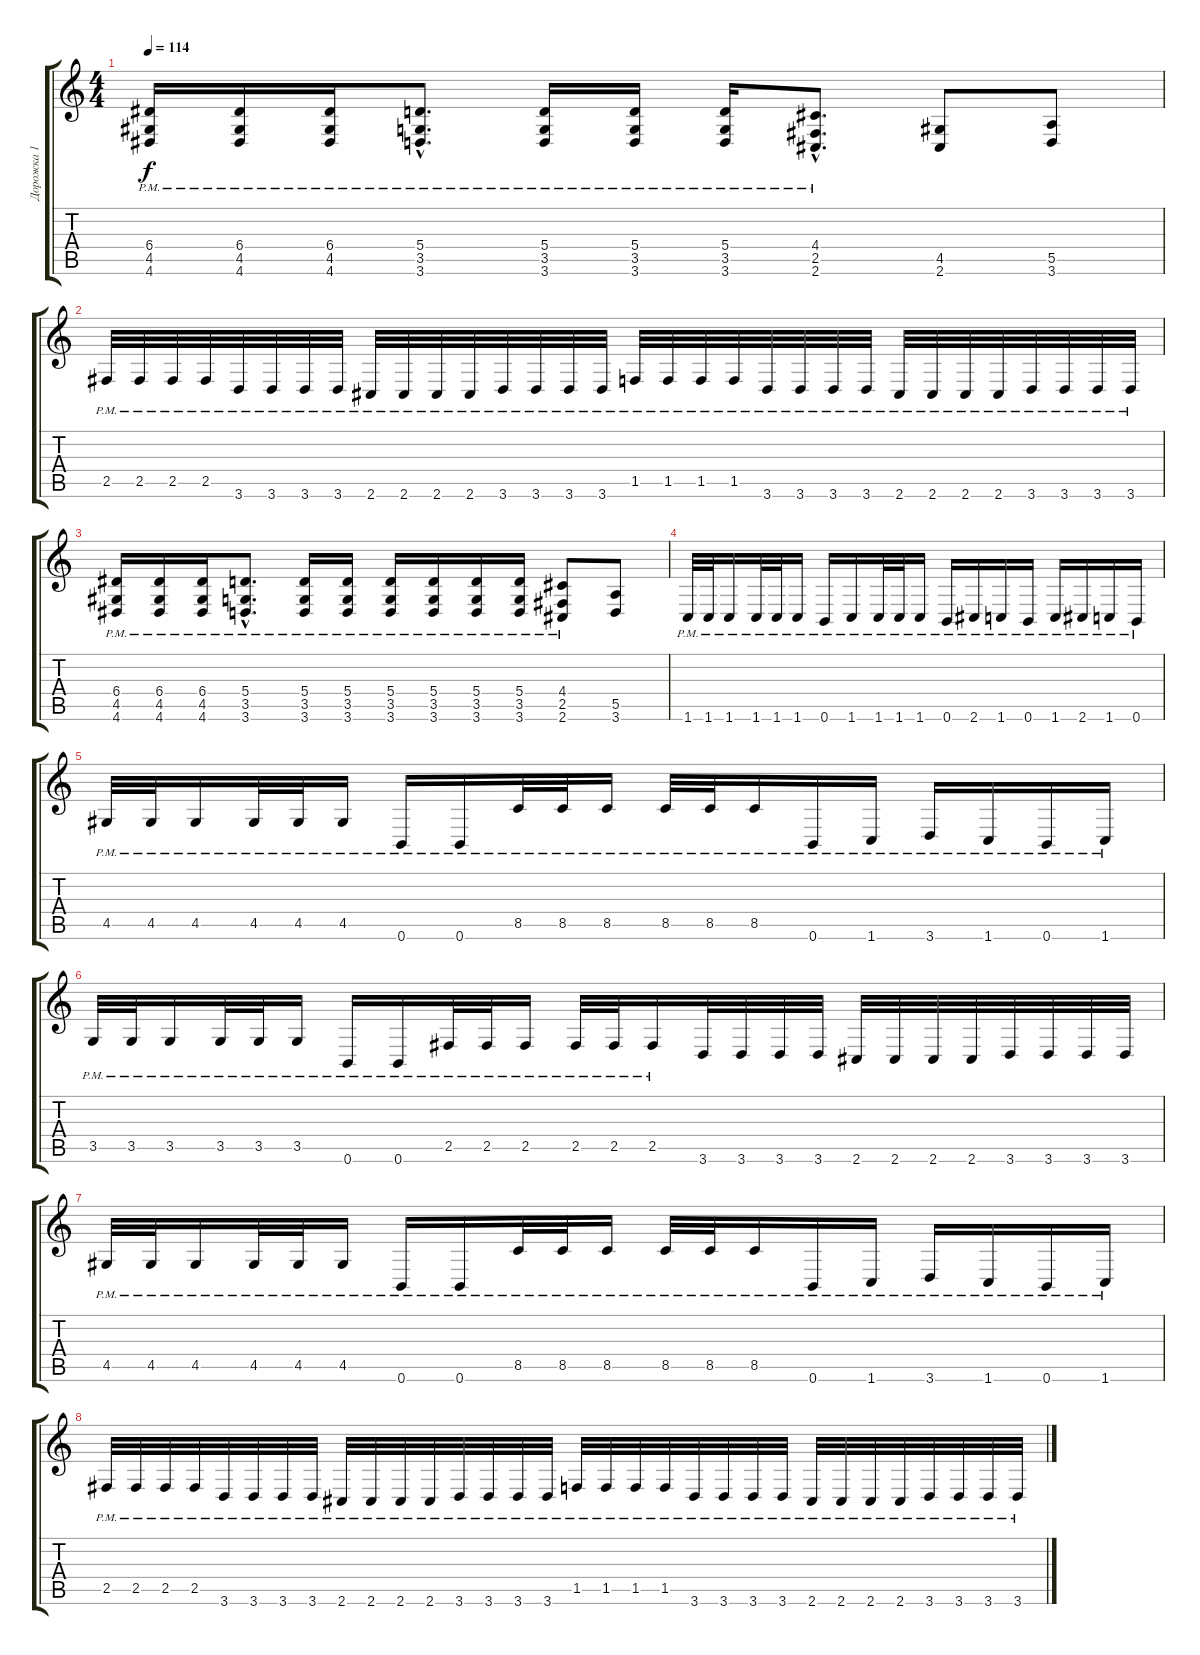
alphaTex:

\track ("Дорожка 1" "Дорожка 1") {instrument distortionguitar}
\staff {score tabs}
\tuning (B3 Gb3 D3 A2 E2 B1) {hide}
\ts (4 4)
\tempo 114
\clef g2
\ks c
(6.4{pm} 4.5{pm} 4.6).16{dy f} (6.4{pm} 4.5{pm} 4.6).16 (6.4{pm} 4.5{pm} 4.6).16 (5.4{hac pm} 3.5{hac pm} 3.6{hac}).8{d} (5.4{pm} 3.5{pm} 3.6).16 (5.4{pm} 3.5{pm} 3.6).16 (5.4{pm} 3.5{pm} 3.6).16 (4.4{hac pm} 2.5{hac pm} 2.6{hac}).8{d} (4.5 2.6).8 (5.5 3.6).8 |
2.5{pm}.32 2.5{pm}.32 2.5{pm}.32 2.5{pm}.32 3.6{pm}.32 3.6{pm}.32 3.6{pm}.32 3.6{pm}.32 2.6{pm}.32 2.6{pm}.32 2.6{pm}.32 2.6{pm}.32 3.6{pm}.32 3.6{pm}.32 3.6{pm}.32 3.6{pm}.32 1.5{pm}.32 1.5{pm}.32 1.5{pm}.32 1.5{pm}.32 3.6{pm}.32 3.6{pm}.32 3.6{pm}.32 3.6{pm}.32 2.6{pm}.32 2.6{pm}.32 2.6{pm}.32 2.6{pm}.32 3.6{pm}.32 3.6{pm}.32 3.6{pm}.32 3.6{pm}.32 |
(6.4{pm} 4.5{pm} 4.6).16 (6.4{pm} 4.5{pm} 4.6).16 (6.4{pm} 4.5{pm} 4.6).16 (5.4{hac pm} 3.5{hac pm} 3.6{hac}).8{d} (5.4{pm} 3.5{pm} 3.6).16 (5.4{pm} 3.5{pm} 3.6).16 (5.4{pm} 3.5{pm} 3.6).16 (5.4{pm} 3.5{pm} 3.6).16 (5.4{pm} 3.5{pm} 3.6).16 (5.4{pm} 3.5{pm} 3.6).16 (4.4{pm} 2.5{pm} 2.6).8 (5.5 3.6).8 |
1.6{pm}.32 1.6{pm}.32 1.6{pm}.16 1.6{pm}.32 1.6{pm}.32 1.6{pm}.16 0.6{pm}.16 1.6{pm}.16 1.6{pm}.32 1.6{pm}.32 1.6{pm}.16 0.6{pm}.16 2.6{pm}.16 1.6{pm}.16 0.6{pm}.16 1.6{pm}.16 2.6{pm}.16 1.6{pm}.16 0.6{pm}.16 |
4.5{pm}.32 4.5{pm}.32 4.5{pm}.16 4.5{pm}.32 4.5{pm}.32 4.5{pm}.16 0.6{pm}.16 0.6{pm}.16 8.5{pm}.32 8.5{pm}.32 8.5{pm}.16 8.5{pm}.32 8.5{pm}.32 8.5{pm}.16 0.6{pm}.16 1.6{pm}.16 3.6{pm}.16 1.6{pm}.16 0.6{pm}.16 1.6{pm}.16 |
3.5{pm}.32 3.5{pm}.32 3.5{pm}.16 3.5{pm}.32 3.5{pm}.32 3.5{pm}.16 0.6{pm}.16 0.6{pm}.16 2.5{pm}.32 2.5{pm}.32 2.5{pm}.16 2.5{pm}.32 2.5{pm}.32 2.5{pm}.16 3.6.32 3.6.32 3.6.32 3.6.32 2.6.32 2.6.32 2.6.32 2.6.32 3.6.32 3.6.32 3.6.32 3.6.32 |
4.5{pm}.32 4.5{pm}.32 4.5{pm}.16 4.5{pm}.32 4.5{pm}.32 4.5{pm}.16 0.6{pm}.16 0.6{pm}.16 8.5{pm}.32 8.5{pm}.32 8.5{pm}.16 8.5{pm}.32 8.5{pm}.32 8.5{pm}.16 0.6{pm}.16 1.6{pm}.16 3.6{pm}.16 1.6{pm}.16 0.6{pm}.16 1.6{pm}.16 |
2.5{pm}.32 2.5{pm}.32 2.5{pm}.32 2.5{pm}.32 3.6{pm}.32 3.6{pm}.32 3.6{pm}.32 3.6{pm}.32 2.6{pm}.32 2.6{pm}.32 2.6{pm}.32 2.6{pm}.32 3.6{pm}.32 3.6{pm}.32 3.6{pm}.32 3.6{pm}.32 1.5{pm}.32 1.5{pm}.32 1.5{pm}.32 1.5{pm}.32 3.6{pm}.32 3.6{pm}.32 3.6{pm}.32 3.6{pm}.32 2.6{pm}.32 2.6{pm}.32 2.6{pm}.32 2.6{pm}.32 3.6{pm}.32 3.6{pm}.32 3.6{pm}.32 3.6{pm}.32
